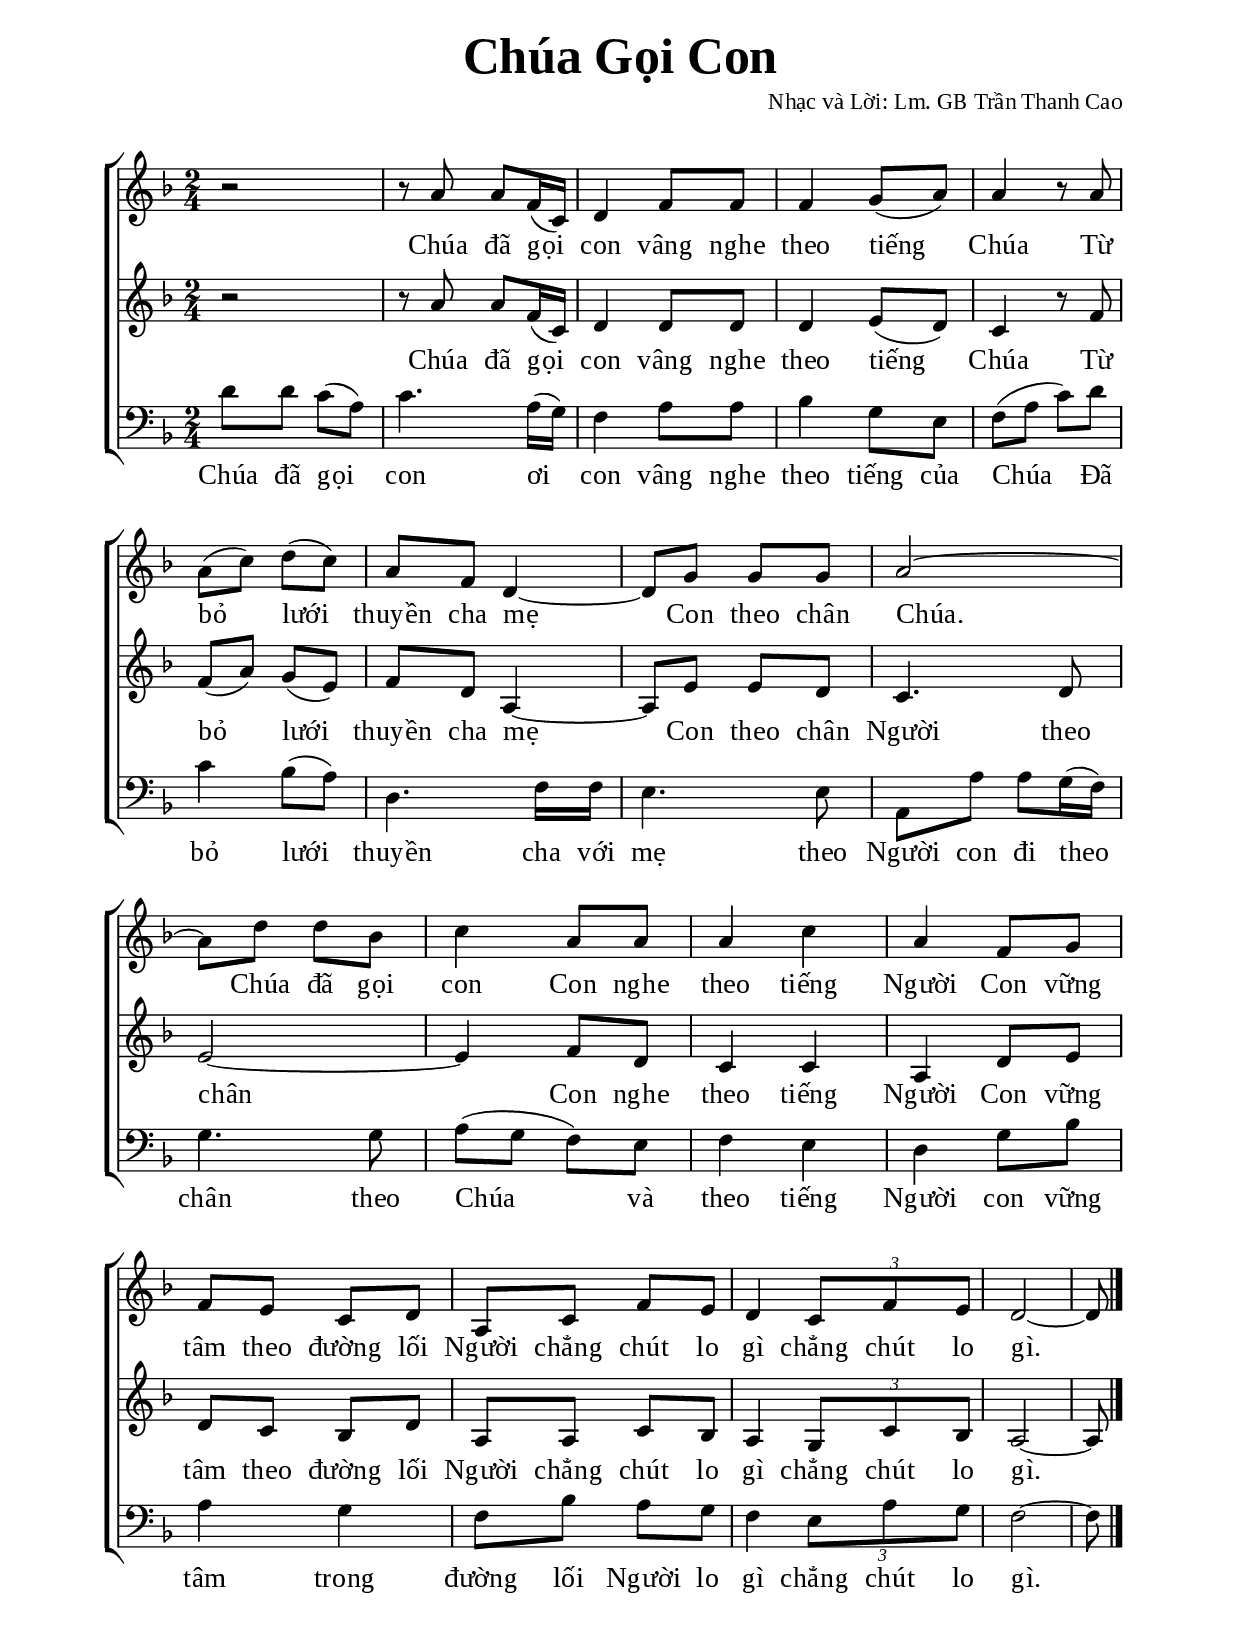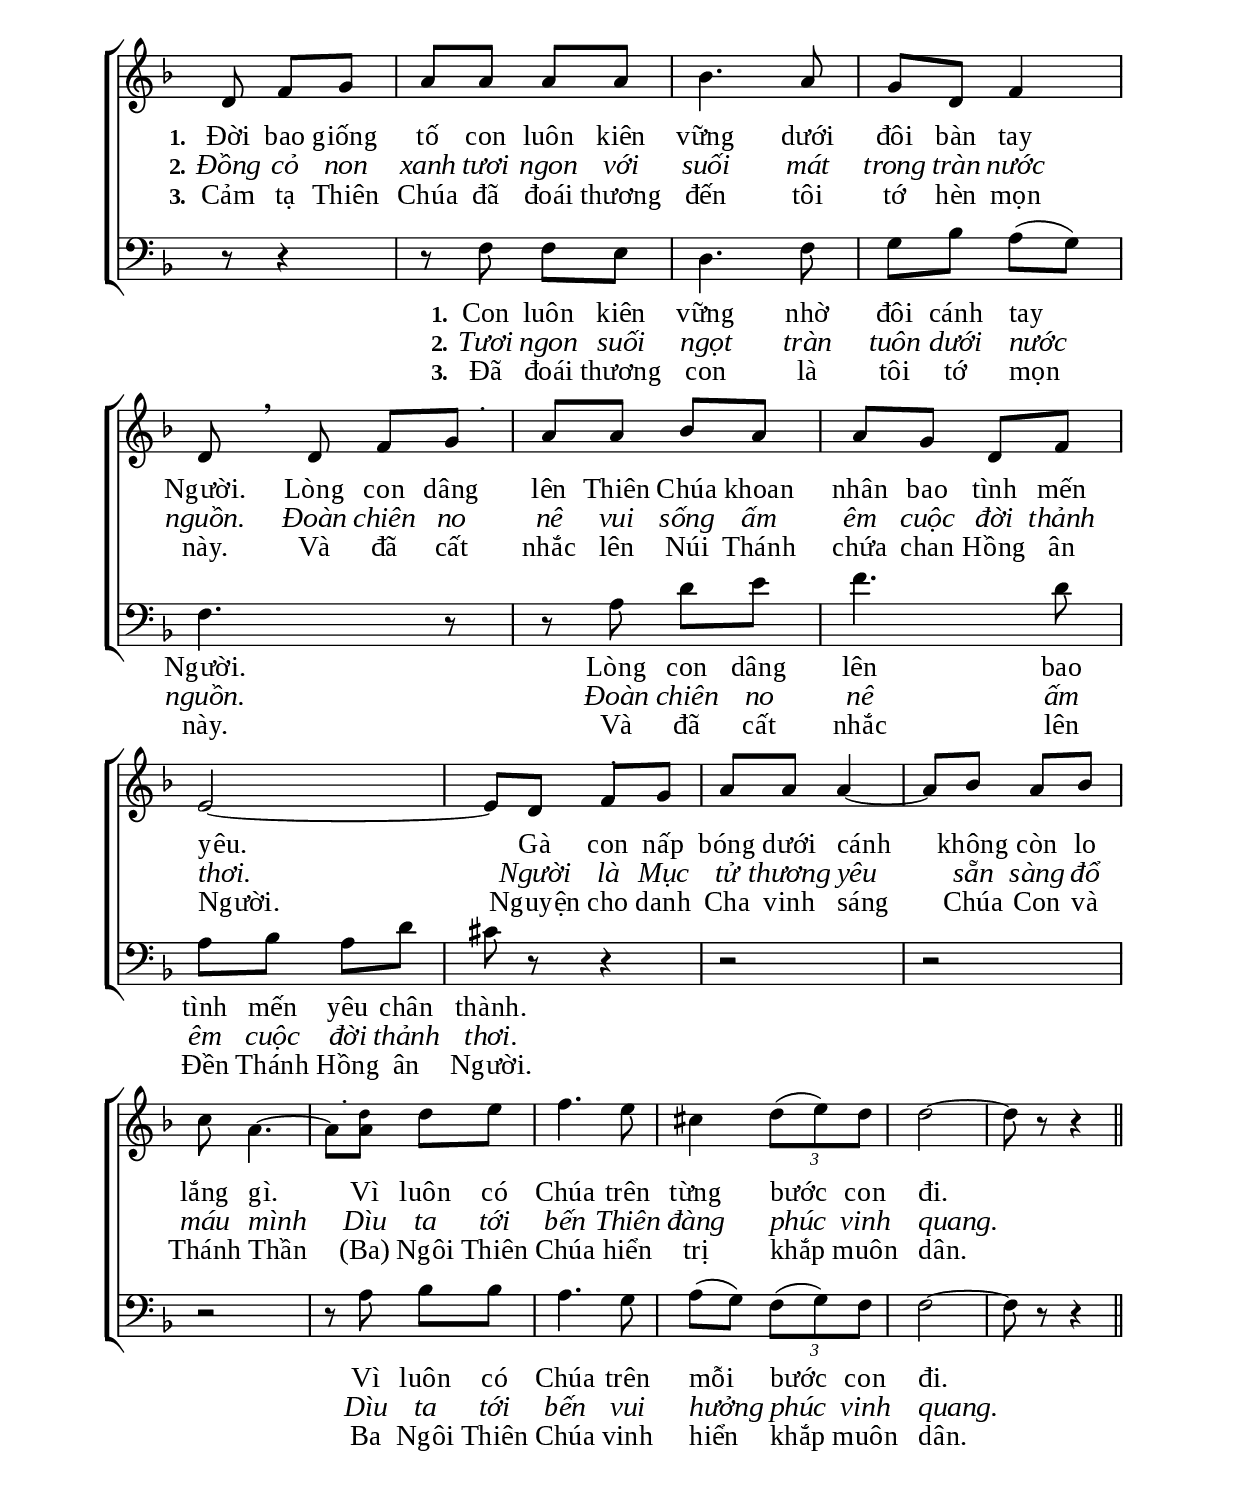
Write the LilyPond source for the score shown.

% Cài đặt chung
\version "2.22.1"
\include "english.ly"

\header {
  title = \markup { \fontsize #3 "Chúa Gọi Con" }
  composer = "Nhạc và Lời: Lm. GB Trần Thanh Cao"
  arranger = " "
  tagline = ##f
}

% Nhạc điệp khúc
nhacDiepKhucSop = \relative c'' {
  r2 |
  r8 a a f16 _(c) |
  d4 f8 f |
  f4 g8 (a) |
  a4 r8 a |
  a (c) d (c) |
  a f d4 ~ |
  d8 g g g |
  a2 ~ |
  a8 d d bf |
  c4 a8 a |
  a4 c |
  a f8 g |
  f e c d |
  a c f e |
  d4 \tupletSpan 4 \tuplet 3/2 { c8 f e } |
  d2 ~ |
  d8 \bar "|."
}

nhacDiepKhucAlto = \relative c'' {
  r2 |
  r8 a a f16 _(c) |
  d4 d8 d |
  d4 e8 (d) 
  c4 r8 f |
  f (a) g (e) |
  f d a4 ~ |
  a8 e' e d |
  c4. d8 |
  e2 ~ |
  e4 f8 d |
  c4 c |
  a d8 e |
  d c bf d |
  a a c bf |
  a4 \tuplet 3/2 { g8 c bf } |
  a2 ~ |
  a8
}

nhacDiepKhucBas = \relative c' {
  d8 d c (a) |
  c4. a16 (g) |
  f4 a8 a |
  bf4 g8 e |
  f (a c) d |
  c4 bf8 (a) |
  d,4. f16 f |
  e4. e8 |
  a, a' a g16 (f) |
  g4. g8 |
  a (g f) e |
  f4 e |
  d g8 bf |
  a4 g |
  f8 bf a g |
  f4 \tuplet 3/2 { e8 a g } |
  f2 ~ |
  f8
}

% Nhạc phiên khúc
nhacPhienKhucSop = \relative c' {
  \partial 4. d8 f g |
  a a a a |
  bf4. a8 |
  g d f4 |
  d8 \breathe d f g |
  a a bf a |
  a g d f |
  e2 ~ |
  e8 d f g |
  a a a4 ~ |
  a8 bf a bf |
  c \once \stemDown a4. ~ |
  a8 <a \tweak font-size #-2 d>8 d e |
  f4. e8 |
  cs4 \tuplet 3/2 { d8 (e) d } |
  d2 ~ |
  d8 r r4 \bar "||"
}

nhacPhienKhucBas = \relative c {
  \partial 4. r8 r4 |
  r8 f8 f e |
  d4. f8 |
  g bf a (g) |
  f4. r8 |
  r a d e |
  f4. d8 |
  a bf a d |
  cs r r4 |
  r2 |
  r2 |
  r2 |
  r8 a bf bf |
  a4. g8 |
  a (g) \tuplet 3/2 { f (g) f } |
  f2 ~ |
  f8 r r4
}

% Lời điệp khúc
loiDiepKhucSop = \lyricmode {
  Chúa đã gọi con vâng nghe theo tiếng Chúa
  Từ bỏ lưới thuyền cha mẹ
  Con theo chân Chúa.
  Chúa đã gọi con
  Con nghe theo tiếng Người
  Con vững tâm theo đường lối Người
  chẳng chút lo gì
  chẳng chút "   lo   " gì.
}

loiDiepKhucAlto = \lyricmode {
  Chúa đã gọi con vâng nghe theo tiếng Chúa
  Từ bỏ lưới thuyền cha mẹ
  Con theo chân Người theo chân
  Con nghe theo tiếng Người
  Con vững tâm theo đường lối Người
  chẳng chút lo gì
  chẳng chút lo gì.
}

loiDiepKhucBas = \lyricmode {
  Chúa đã gọi con ơi con
  vâng nghe theo tiếng của Chúa
  Đã bỏ lưới thuyền cha với mẹ
  theo Người con đi theo chân theo Chúa
  và theo tiếng Người
  con vững tâm trong đường lối Người lo gì
  chẳng chút lo gì.
}

% Lời phiên khúc
loiPhienKhucMotSop = \lyricmode {
  \set stanza = #"1."
  Đời bao giống tố con luôn kiên vững dưới đôi bàn tay Người.
  Lòng con dâng lên Thiên Chúa khoan nhân
  bao tình mến yêu.
  Gà con nấp bóng dưới cánh
  không còn lo lắng gì.
  Vì luôn có Chúa trên từng bước con đi.
}

loiPhienKhucMotBas = \lyricmode {
  \set stanza = #"1."
  Con luôn kiên vững nhờ đôi cánh tay Người.
  Lòng con dâng lên bao tình mến yêu chân thành.
  Vì luôn có Chúa trên mỗi bước con đi.
}

loiPhienKhucHaiSop = \lyricmode {
  \override Lyrics.LyricText.font-shape = #'italic
  \set stanza = #"2."
  Đồng cỏ non xanh tươi ngon với suối mát trong tràn nước nguồn.
  Đoàn chiên no nê vui sống ấm êm cuộc đời thảnh thơi.
  Người là Mục tử thương yêu sẵn sàng đổ máu mình
  Dìu ta tới bến Thiên đàng phúc vinh quang.
}

loiPhienKhucHaiBas = \lyricmode {
  \override Lyrics.LyricText.font-shape = #'italic
  \set stanza = #"2."
  Tươi ngon suối ngọt tràn tuôn dưới nước nguồn.
  Đoàn chiên no nê ấm êm cuộc đời thảnh thơi.
  Dìu ta tới bến vui hưởng phúc vinh quang.
}

loiPhienKhucBaSop = \lyricmode {
  \set stanza = #"3."
  Cảm tạ Thiên Chúa đã đoái thương đến tôi tớ hèn mọn này.
  Và đã cất nhắc lên Núi Thánh chứa chan Hồng ân Người.
  Nguyện cho danh Cha vinh sáng Chúa Con và Thánh Thần
  (Ba) Ngôi Thiên Chúa hiển trị khắp muôn dân.
}

loiPhienKhucBaBas = \lyricmode {
  \set stanza = #"3."
  Đã đoái thương con là tôi tớ mọn này.
  Và đã cất nhắc lên Đền Thánh Hồng ân Người.
  Ba Ngôi Thiên Chúa vinh hiển khắp muôn dân.
}

demKhoangCach = \lyricmode {
  "." _ _ _ _ _ _ _ _
  "." _ _ _ _ _ _ "." _ _
  _ _ _ _ _ _ _ _ _ "."
}

% Dàn trang
\paper {
  #(set-paper-size "a4")
  top-margin = 15\mm
  bottom-margin = 15\mm
  left-margin = 20\mm
  right-margin = 20\mm
  indent = #0
  #(define fonts
    (make-pango-font-tree
      "Liberation Serif"
      "Liberation Serif"
      "Liberation Serif"
      (/ 20 20)))
  page-count = #2
  print-page-number = #f
  system-system-spacing = #'((basic-distance . 33))
  score-system-spacing = #'((basic-distance . 33))
}

\score {
  \new ChoirStaff <<
    \new Staff \with {
        %\magnifyStaff #(magstep +1)
      }
      <<
        \clef "treble"
        \new Voice = beSop {
          \key f \major \time 2/4 \nhacDiepKhucSop
        }
        \new Lyrics \lyricsto beSop \loiDiepKhucSop
    >>
    \new Staff \with {
        %\magnifyStaff #(magstep +1)
      }
      <<
        \new Voice = beAlto {
          \key f \major \time 2/4 \nhacDiepKhucAlto
        }
        \new Lyrics \lyricsto beAlto \loiDiepKhucAlto
    >>
    \new Staff \with {
        %\magnifyStaff #(magstep +1)
      }
      <<
        \clef "bass"
        \new Voice = beBas {
          \key f \major \time 2/4 \nhacDiepKhucBas
        }
        \new Lyrics \lyricsto beBas \loiDiepKhucBas
    >>
  >>
  \layout {
    \override Lyrics.LyricText.font-size = #+2
    \override Lyrics.LyricSpace.minimum-distance = #1.5
    \override Score.BarNumber.break-visibility = ##(#f #f #f)
    \override Score.SpacingSpanner.uniform-stretching = ##t
    \override Score.NonMusicalPaperColumn.page-break-permission = ##f
  }
}

\pageBreak
\markup { \vspace #1 }

\score {
  \new ChoirStaff \with {
    
  }<<
    \new Staff \with {
        \consists "Merge_rests_engraver"
        %\magnifyStaff #(magstep +1)
      }
      <<
        \clef "treble"
        \new Voice = beSop {
          \key f \major \time 2/4 \nhacPhienKhucSop
        }
        \new Lyrics \with {
          \override VerticalAxisGroup.
            nonstaff-relatedstaff-spacing.padding = #1.5
          \override VerticalAxisGroup.
            nonstaff-unrelatedstaff-spacing.padding = #1
        }
        \lyricsto beSop \loiPhienKhucMotSop
        \new Lyrics \lyricsto beSop \loiPhienKhucHaiSop
        \new Lyrics \lyricsto beSop \loiPhienKhucBaSop
    >>
    \new Staff \with {
        \consists "Merge_rests_engraver"
        %\magnifyStaff #(magstep +1)
      }
      <<
        \clef "bass"
        \new Voice = beBas {
          \key f \major \time 2/4 \nhacPhienKhucBas
        }
        \new Lyrics \with {
          \override VerticalAxisGroup.
            nonstaff-relatedstaff-spacing.padding = #1
          \override VerticalAxisGroup.
            nonstaff-unrelatedstaff-spacing.padding = #1
        }
        \lyricsto beBas \loiPhienKhucMotBas
        \new Lyrics \lyricsto beBas \loiPhienKhucHaiBas
        \new Lyrics \lyricsto beBas \loiPhienKhucBaBas
        \new Lyrics \lyricsto beBas \demKhoangCach
        
    >>
  >>
  \layout {
    \override Staff.TimeSignature.transparent = ##t
    \override Lyrics.LyricText.font-size = #+2
    \override Lyrics.LyricSpace.minimum-distance = #0.6
    \override Score.BarNumber.break-visibility = ##(#f #f #f)
    \override Score.SpacingSpanner.uniform-stretching = ##t
    \override Score.NonMusicalPaperColumn.page-break-permission = ##f
  }
}
